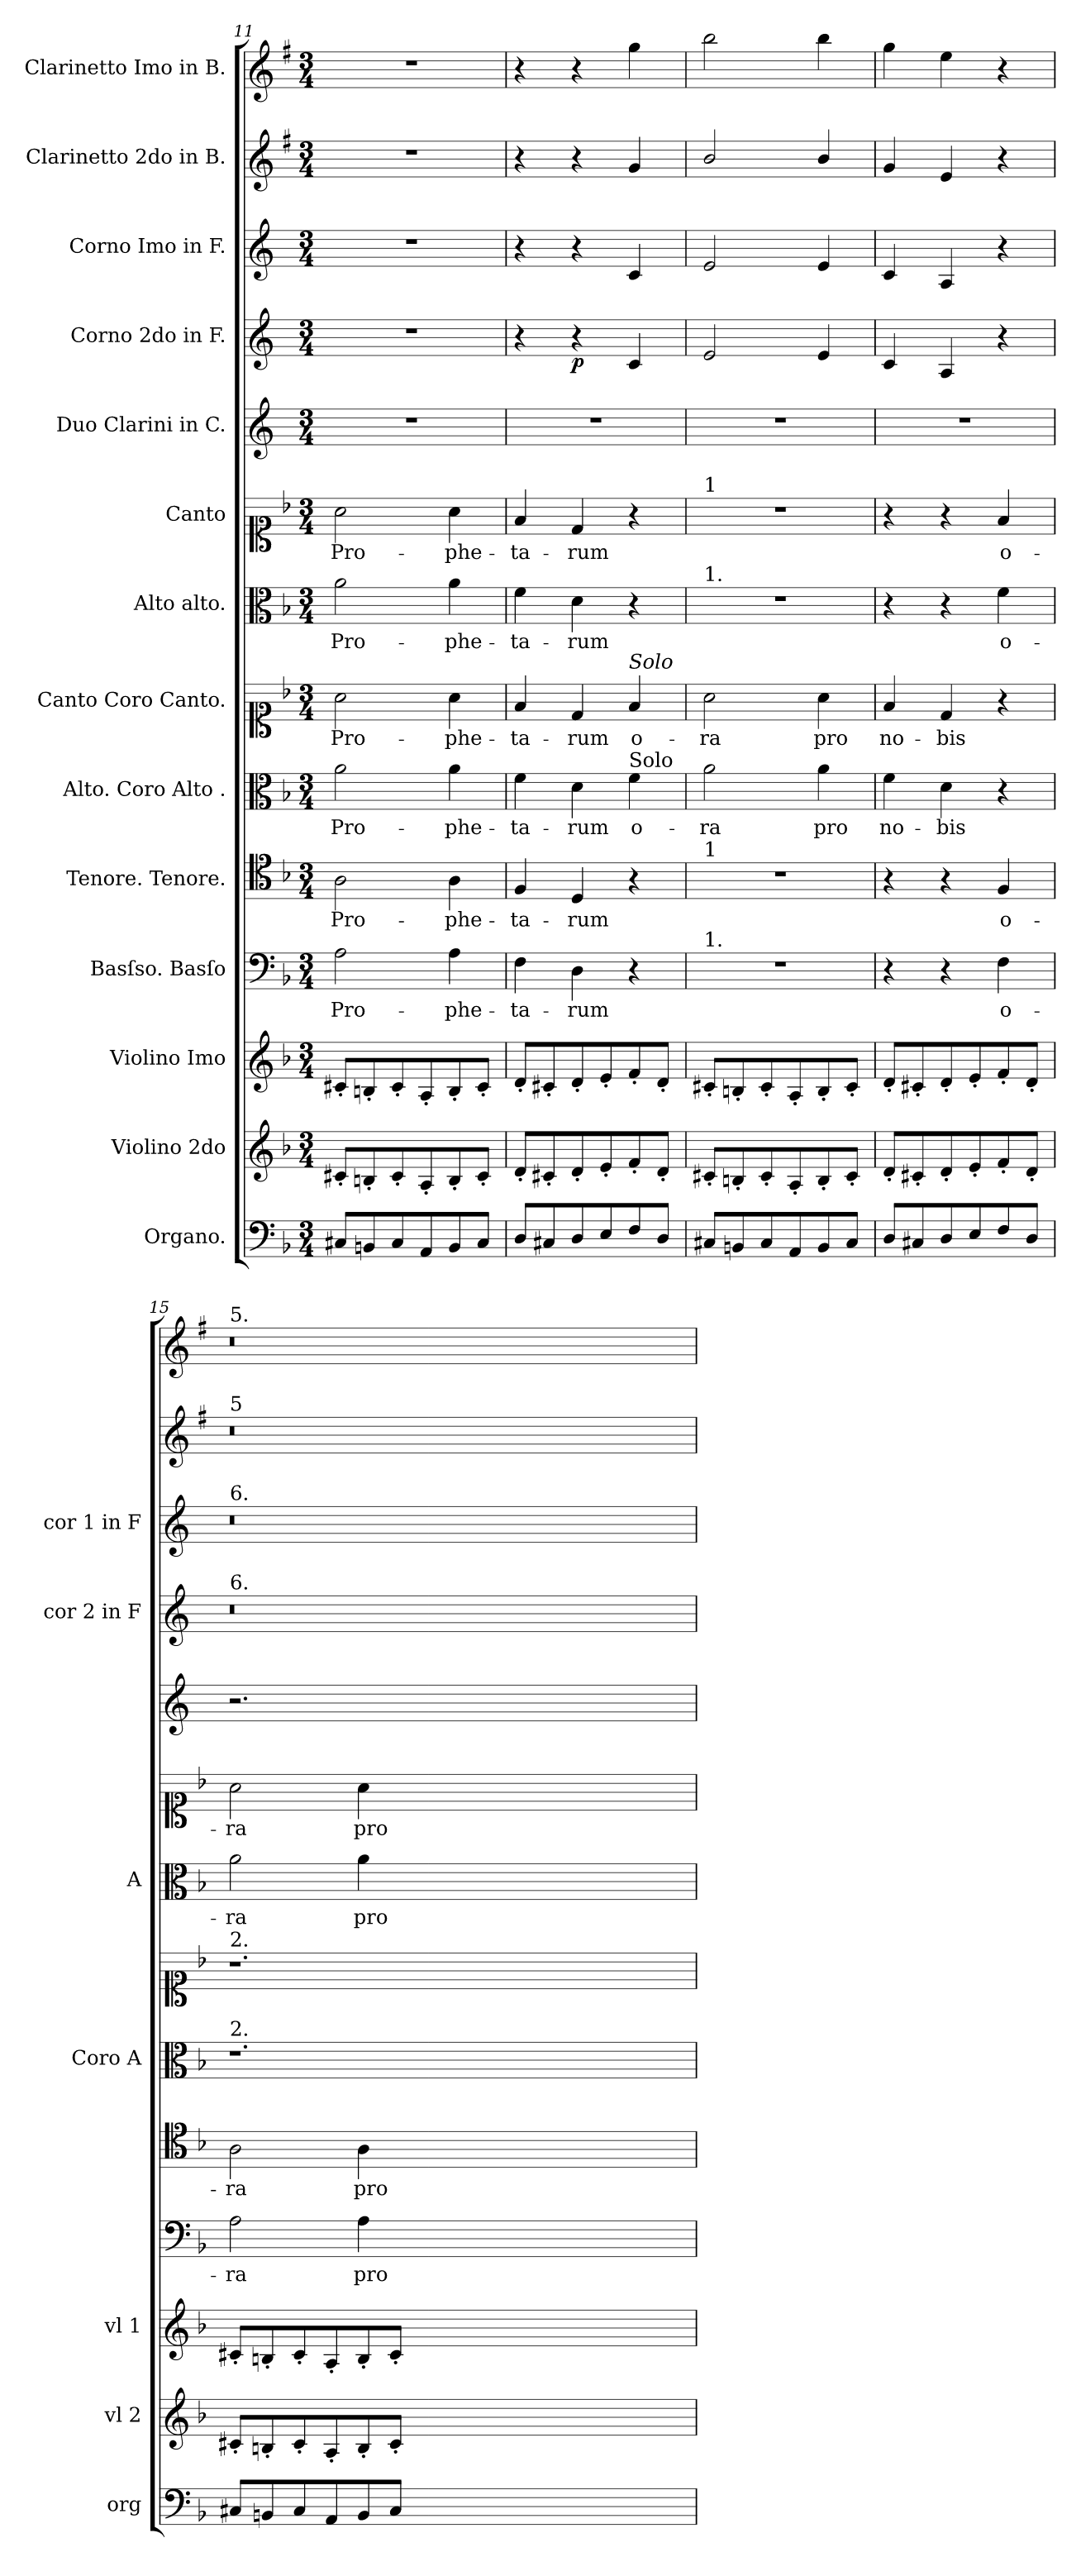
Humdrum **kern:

**kern	**kern	**kern	**kern	**text	**kern	**text	**kern	**text	**kern	**text	**kern	**text	**kern	**text	**kern	**kern	**dynam	**kern	**kern	**kern
*part14	*part13	*part12	*part11	*part11	*part10	*part10	*part9	*part9	*part8	*part8	*part7	*part7	*part6	*part6	*part5	*part4	*part4	*part3	*part2	*part1
*staff14	*staff13	*staff12	*staff11	*staff11	*staff10	*staff10	*staff9	*staff9	*staff8	*staff8	*staff7	*staff7	*staff6	*staff6	*staff5	*staff4	*staff4	*staff3	*staff2	*staff1
*I"Organo.	*I"Violino 2do	*I"Violino Imo	*I"Basſso. Basſo	*	*I"Tenore. Tenore.	*	*I"Alto. Coro Alto .	*	*I"Canto Coro Canto.	*	*I"Alto alto.	*	*I"Canto	*	*I"Duo Clarini in C.	*I"Corno 2do in F.	*	*I"Corno Imo in F.	*I"Clarinetto 2do in B.	*I"Clarinetto Imo in B.
*I'org	*I'vl 2	*I'vl 1	*	*	*	*	*I'Coro A	*	*	*	*I'A	*	*	*	*	*I'cor 2 in F	*	*I'cor 1 in F	*	*
*clefF4	*clefG2	*clefG2	*clefF4	*	*clefC4	*	*clefC3	*	*clefC1	*	*clefC3	*	*clefC1	*	*clefG2	*clefG2	*	*clefG2	*clefG2	*clefG2
*	*	*	*	*	*	*	*	*	*	*	*	*	*	*	*	*ITrd4c7	*	*ITrd4c7	*ITrd1c2	*ITrd1c2
*k[b-]	*k[b-]	*k[b-]	*k[b-]	*	*k[b-]	*	*k[b-]	*	*k[b-]	*	*k[b-]	*	*k[b-]	*	*k[]	*k[b-]	*	*k[b-]	*k[b-]	*k[b-]
*F:	*F:	*F:	*F:	*	*F:	*	*F:	*	*F:	*	*F:	*	*F:	*	*	*	*	*	*F:	*F:
*M3/4	*M3/4	*M3/4	*M3/4	*	*M3/4	*	*M3/4	*	*M3/4	*	*M3/4	*	*M3/4	*	*M3/4	*M3/4	*	*M3/4	*M3/4	*M3/4
=11	=11	=11	=11	=11	=11	=11	=11	=11	=11	=11	=11	=11	=11	=11	=11	=11	=11	=11	=11	=11
8C#X/L	8c#X'/L	8c#X'/L	2A\	Pro-	2A\	Pro-	2a\	Pro-	2a\	Pro-	2a\	Pro-	2a\	Pro-	2.r	2.r	.	2.r	2.r	2.r
8BBn/	8Bn'/	8Bn'/	.	.	.	.	.	.	.	.	.	.	.	.	.	.	.	.	.	.
8C#/	8c#'/	8c#'/	.	.	.	.	.	.	.	.	.	.	.	.	.	.	.	.	.	.
8AA/	8A'/	8A'/	.	.	.	.	.	.	.	.	.	.	.	.	.	.	.	.	.	.
8BB/	8B'/	8B'/	4A\	-phe-	4A\	-phe-	4a\	-phe-	4a\	-phe-	4a\	-phe-	4a\	-phe-	.	.	.	.	.	.
8C#/J	8c#'/J	8c#'/J	.	.	.	.	.	.	.	.	.	.	.	.	.	.	.	.	.	.
=12	=12	=12	=12	=12	=12	=12	=12	=12	=12	=12	=12	=12	=12	=12	=12	=12	=12	=12	=12	=12
8D/L	8d'/L	8d'/L	4F\	-ta-	4F/	-ta-	4f\	-ta-	4f/	-ta-	4f\	-ta-	4f/	-ta-	2.r	4r	.	4r	4r	4r
8C#X/	8c#X'/	8c#X'/	.	.	.	.	.	.	.	.	.	.	.	.	.	.	.	.	.	.
8D/	8d'/	8d'/	4D\	-rum	4D/	-rum	4d\	-rum	4d/	-rum	4d\	-rum	4d/	-rum	.	4r	p	4r	4r	4r
8E/	8e'/	8e'/	.	.	.	.	.	.	.	.	.	.	.	.	.	.	.	.	.	.
!	!	!	!	!	!	!	!	!	!LO:TX:a:i:t=Solo	!	!	!	!	!	!	!	!	!	!	!
!	!	!	!	!	!	!	!LO:TX:a:t=Solo	!	!	!	!	!	!	!	!	!	!	!	!	!
8F/	8f'/	8f'/	4r	.	4r	.	4f\	o-	4f/	o-	4r	.	4r	.	.	4F/	.	4F/	4f/	4ff\
8D/J	8d'/J	8d'/J	.	.	.	.	.	.	.	.	.	.	.	.	.	.	.	.	.	.
=13	=13	=13	=13	=13	=13	=13	=13	=13	=13	=13	=13	=13	=13	=13	=13	=13	=13	=13	=13	=13
!	!	!	!	!	!	!	!	!	!	!	!	!	!LO:TX:a:t=1	!	!	!	!	!	!	!
!	!	!	!	!	!	!	!	!	!	!	!LO:TX:a:t=1.	!	!	!	!	!	!	!	!	!
!	!	!	!	!	!LO:TX:a:t=1	!	!	!	!	!	!	!	!	!	!	!	!	!	!	!
!	!	!	!LO:TX:a:t=1.	!	!	!	!	!	!	!	!	!	!	!	!	!	!	!	!	!
8C#X/L	8c#X'/L	8c#X'/L	2.r	.	2.r	.	2a\	-ra	2a\	-ra	2.r	.	2.r	.	2.r	2A/	.	2A/	2a/	2aa\
8BBn/	8Bn'/	8Bn'/	.	.	.	.	.	.	.	.	.	.	.	.	.	.	.	.	.	.
8C#/	8c#'/	8c#'/	.	.	.	.	.	.	.	.	.	.	.	.	.	.	.	.	.	.
8AA/	8A'/	8A'/	.	.	.	.	.	.	.	.	.	.	.	.	.	.	.	.	.	.
8BB/	8B'/	8B'/	.	.	.	.	4a\	pro	4a\	pro	.	.	.	.	.	4A/	.	4A/	4a/	4aa\
8C#/J	8c#'/J	8c#'/J	.	.	.	.	.	.	.	.	.	.	.	.	.	.	.	.	.	.
=14	=14	=14	=14	=14	=14	=14	=14	=14	=14	=14	=14	=14	=14	=14	=14	=14	=14	=14	=14	=14
8D/L	8d'/L	8d'/L	4r	.	4r	.	4f\	no-	4f/	no-	4r	.	4r	.	2.r	4F/	.	4F/	4f/	4ff\
8C#X/	8c#X'/	8c#X'/	.	.	.	.	.	.	.	.	.	.	.	.	.	.	.	.	.	.
8D/	8d'/	8d'/	4r	.	4r	.	4d\	-bis	4d/	-bis	4r	.	4r	.	.	4D/	.	4D/	4d/	4dd\
8E/	8e'/	8e'/	.	.	.	.	.	.	.	.	.	.	.	.	.	.	.	.	.	.
8F/	8f'/	8f'/	4F\	o-	4F/	o-	4r	.	4r	.	4f\	o-	4f/	o-	.	4r	.	4r	4r	4r
8D/J	8d'/J	8d'/J	.	.	.	.	.	.	.	.	.	.	.	.	.	.	.	.	.	.
=15	=15	=15	=15	=15	=15	=15	=15	=15	=15	=15	=15	=15	=15	=15	=15	=15	=15	=15	=15	=15
!	!	!	!	!	!	!	!	!	!	!	!	!	!	!	!	!	!	!	!	!LO:TX:a:t=5.
!	!	!	!	!	!	!	!	!	!	!	!	!	!	!	!	!	!	!	!LO:TX:a:t=5	!
!	!	!	!	!	!	!	!	!	!	!	!	!	!	!	!	!	!	!LO:TX:a:t=6.	!	!
!	!	!	!	!	!	!	!	!	!	!	!	!	!	!	!	!LO:TX:a:t=6.	!	!	!	!
!	!	!	!	!	!	!	!	!	!LO:TX:a:t=2.	!	!	!	!	!	!	!	!	!	!	!
!	!	!	!	!	!	!	!LO:TX:a:t=2.	!	!	!	!	!	!	!	!	!	!	!	!	!
8C#X/L	8c#X'/L	8c#X'/L	2A\	-ra	2A\	-ra	1.r	.	1.r	.	2a\	-ra	2a\	-ra	2.r	0.r	.	0.r	0.r	0.r
8BBn/	8Bn'/	8Bn'/	.	.	.	.	.	.	.	.	.	.	.	.	.	.	.	.	.	.
8C#/	8c#'/	8c#'/	.	.	.	.	.	.	.	.	.	.	.	.	.	.	.	.	.	.
8AA/	8A'/	8A'/	.	.	.	.	.	.	.	.	.	.	.	.	.	.	.	.	.	.
8BB/	8B'/	8B'/	4A\	pro	4A\	pro	.	.	.	.	4a\	pro	4a\	pro	.	.	.	.	.	.
8C#/J	8c#'/J	8c#'/J	.	.	.	.	.	.	.	.	.	.	.	.	.	.	.	.	.	.
0ryy	0ryy	0ryy	0ryy	.	0ryy	.	.	.	.	.	0ryy	.	0ryy	.	0ryy	.	.	.	.	.
.	.	.	.	.	.	.	1.ryy	.	1.ryy	.	.	.	.	.	.	.	.	.	.	.
4ryy	4ryy	4ryy	4ryy	.	4ryy	.	.	.	.	.	4ryy	.	4ryy	.	4ryy	.	.	.	.	.
=	=	=	=	=	=	=	=	=	=	=	=	=	=	=	=	=	=	=	=	=
*-	*-	*-	*-	*-	*-	*-	*-	*-	*-	*-	*-	*-	*-	*-	*-	*-	*-	*-	*-	*-
